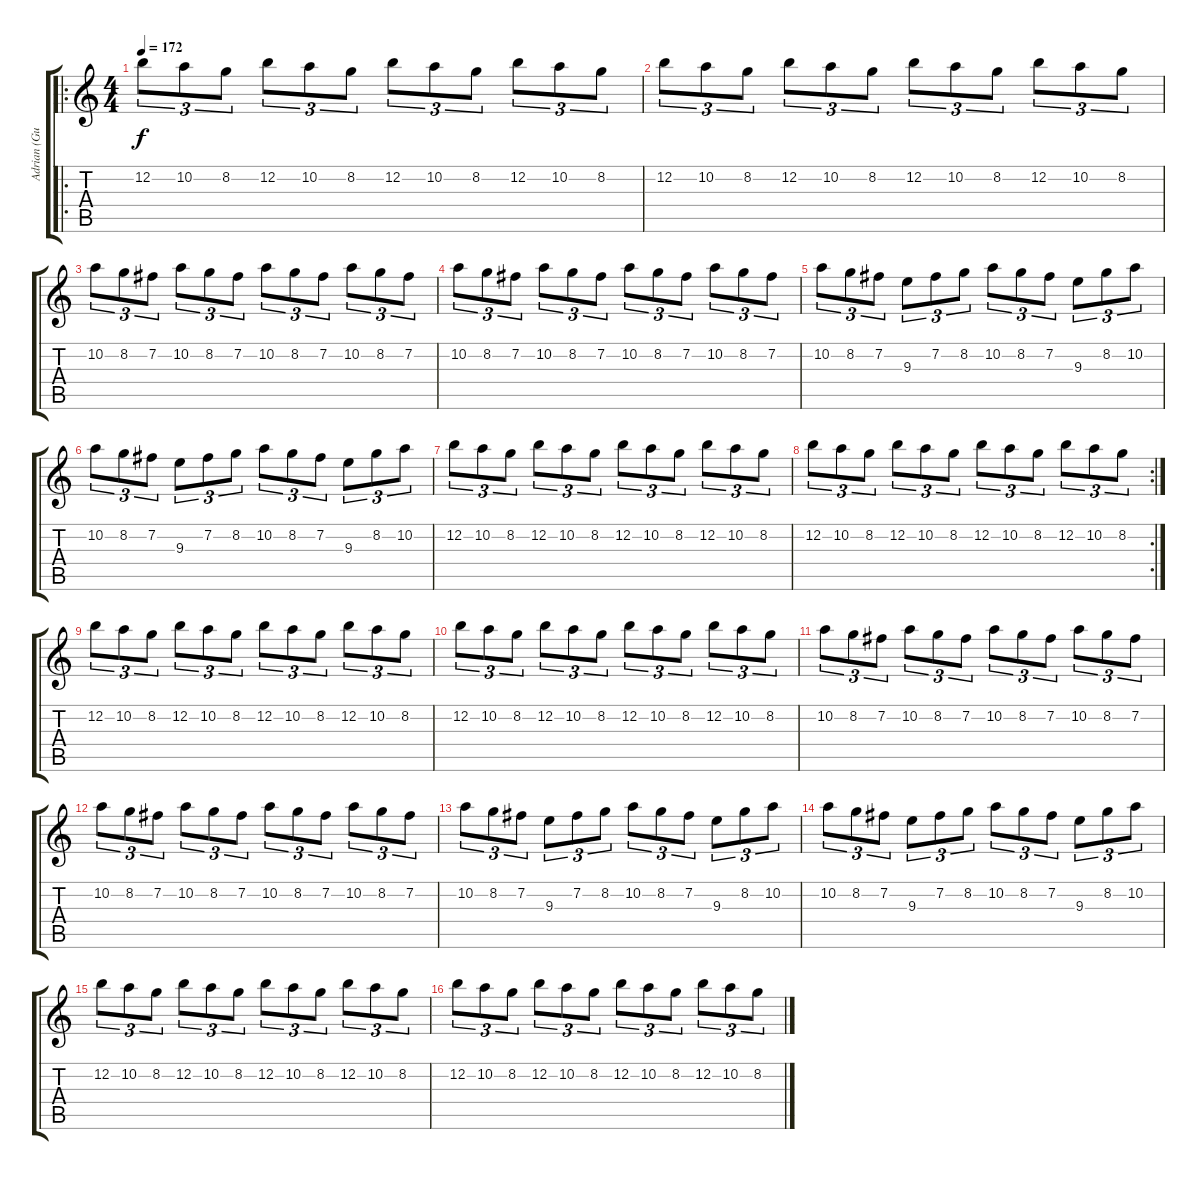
\track ("Adrian (Guitar)" "Adrian (Gu") {instrument distortionguitar}
\staff {score tabs}
\tuning (E4 B3 G3 D3 A2 E2) {hide}
\ro
\ts (4 4)
\tempo 172
\clef g2
\ks c
12.2.8{tu (3 2) dy f instrument distortionguitar} 10.2.8{tu (3 2)} 8.2.8{tu (3 2)} 12.2.8{tu (3 2)} 10.2.8{tu (3 2)} 8.2.8{tu (3 2)} 12.2.8{tu (3 2)} 10.2.8{tu (3 2)} 8.2.8{tu (3 2)} 12.2.8{tu (3 2)} 10.2.8{tu (3 2)} 8.2.8{tu (3 2)} |
12.2.8{tu (3 2)} 10.2.8{tu (3 2)} 8.2.8{tu (3 2)} 12.2.8{tu (3 2)} 10.2.8{tu (3 2)} 8.2.8{tu (3 2)} 12.2.8{tu (3 2)} 10.2.8{tu (3 2)} 8.2.8{tu (3 2)} 12.2.8{tu (3 2)} 10.2.8{tu (3 2)} 8.2.8{tu (3 2)} |
10.2.8{tu (3 2)} 8.2.8{tu (3 2)} 7.2.8{tu (3 2)} 10.2.8{tu (3 2)} 8.2.8{tu (3 2)} 7.2.8{tu (3 2)} 10.2.8{tu (3 2)} 8.2.8{tu (3 2)} 7.2.8{tu (3 2)} 10.2.8{tu (3 2)} 8.2.8{tu (3 2)} 7.2.8{tu (3 2)} |
10.2.8{tu (3 2)} 8.2.8{tu (3 2)} 7.2.8{tu (3 2)} 10.2.8{tu (3 2)} 8.2.8{tu (3 2)} 7.2.8{tu (3 2)} 10.2.8{tu (3 2)} 8.2.8{tu (3 2)} 7.2.8{tu (3 2)} 10.2.8{tu (3 2)} 8.2.8{tu (3 2)} 7.2.8{tu (3 2)} |
10.2.8{tu (3 2)} 8.2.8{tu (3 2)} 7.2.8{tu (3 2)} 9.3.8{tu (3 2)} 7.2.8{tu (3 2)} 8.2.8{tu (3 2)} 10.2.8{tu (3 2)} 8.2.8{tu (3 2)} 7.2.8{tu (3 2)} 9.3.8{tu (3 2)} 8.2.8{tu (3 2)} 10.2.8{tu (3 2)} |
10.2.8{tu (3 2)} 8.2.8{tu (3 2)} 7.2.8{tu (3 2)} 9.3.8{tu (3 2)} 7.2.8{tu (3 2)} 8.2.8{tu (3 2)} 10.2.8{tu (3 2)} 8.2.8{tu (3 2)} 7.2.8{tu (3 2)} 9.3.8{tu (3 2)} 8.2.8{tu (3 2)} 10.2.8{tu (3 2)} |
12.2.8{tu (3 2)} 10.2.8{tu (3 2)} 8.2.8{tu (3 2)} 12.2.8{tu (3 2)} 10.2.8{tu (3 2)} 8.2.8{tu (3 2)} 12.2.8{tu (3 2)} 10.2.8{tu (3 2)} 8.2.8{tu (3 2)} 12.2.8{tu (3 2)} 10.2.8{tu (3 2)} 8.2.8{tu (3 2)} |
\rc 2
12.2.8{tu (3 2)} 10.2.8{tu (3 2)} 8.2.8{tu (3 2)} 12.2.8{tu (3 2)} 10.2.8{tu (3 2)} 8.2.8{tu (3 2)} 12.2.8{tu (3 2)} 10.2.8{tu (3 2)} 8.2.8{tu (3 2)} 12.2.8{tu (3 2)} 10.2.8{tu (3 2)} 8.2.8{tu (3 2)} |
12.2.8{tu (3 2)} 10.2.8{tu (3 2)} 8.2.8{tu (3 2)} 12.2.8{tu (3 2)} 10.2.8{tu (3 2)} 8.2.8{tu (3 2)} 12.2.8{tu (3 2)} 10.2.8{tu (3 2)} 8.2.8{tu (3 2)} 12.2.8{tu (3 2)} 10.2.8{tu (3 2)} 8.2.8{tu (3 2)} |
12.2.8{tu (3 2)} 10.2.8{tu (3 2)} 8.2.8{tu (3 2)} 12.2.8{tu (3 2)} 10.2.8{tu (3 2)} 8.2.8{tu (3 2)} 12.2.8{tu (3 2)} 10.2.8{tu (3 2)} 8.2.8{tu (3 2)} 12.2.8{tu (3 2)} 10.2.8{tu (3 2)} 8.2.8{tu (3 2)} |
10.2.8{tu (3 2)} 8.2.8{tu (3 2)} 7.2.8{tu (3 2)} 10.2.8{tu (3 2)} 8.2.8{tu (3 2)} 7.2.8{tu (3 2)} 10.2.8{tu (3 2)} 8.2.8{tu (3 2)} 7.2.8{tu (3 2)} 10.2.8{tu (3 2)} 8.2.8{tu (3 2)} 7.2.8{tu (3 2)} |
10.2.8{tu (3 2)} 8.2.8{tu (3 2)} 7.2.8{tu (3 2)} 10.2.8{tu (3 2)} 8.2.8{tu (3 2)} 7.2.8{tu (3 2)} 10.2.8{tu (3 2)} 8.2.8{tu (3 2)} 7.2.8{tu (3 2)} 10.2.8{tu (3 2)} 8.2.8{tu (3 2)} 7.2.8{tu (3 2)} |
10.2.8{tu (3 2)} 8.2.8{tu (3 2)} 7.2.8{tu (3 2)} 9.3.8{tu (3 2)} 7.2.8{tu (3 2)} 8.2.8{tu (3 2)} 10.2.8{tu (3 2)} 8.2.8{tu (3 2)} 7.2.8{tu (3 2)} 9.3.8{tu (3 2)} 8.2.8{tu (3 2)} 10.2.8{tu (3 2)} |
10.2.8{tu (3 2)} 8.2.8{tu (3 2)} 7.2.8{tu (3 2)} 9.3.8{tu (3 2)} 7.2.8{tu (3 2)} 8.2.8{tu (3 2)} 10.2.8{tu (3 2)} 8.2.8{tu (3 2)} 7.2.8{tu (3 2)} 9.3.8{tu (3 2)} 8.2.8{tu (3 2)} 10.2.8{tu (3 2)} |
12.2.8{tu (3 2)} 10.2.8{tu (3 2)} 8.2.8{tu (3 2)} 12.2.8{tu (3 2)} 10.2.8{tu (3 2)} 8.2.8{tu (3 2)} 12.2.8{tu (3 2)} 10.2.8{tu (3 2)} 8.2.8{tu (3 2)} 12.2.8{tu (3 2)} 10.2.8{tu (3 2)} 8.2.8{tu (3 2)} |
12.2.8{tu (3 2)} 10.2.8{tu (3 2)} 8.2.8{tu (3 2)} 12.2.8{tu (3 2)} 10.2.8{tu (3 2)} 8.2.8{tu (3 2)} 12.2.8{tu (3 2)} 10.2.8{tu (3 2)} 8.2.8{tu (3 2)} 12.2.8{tu (3 2)} 10.2.8{tu (3 2)} 8.2.8{tu (3 2)}
